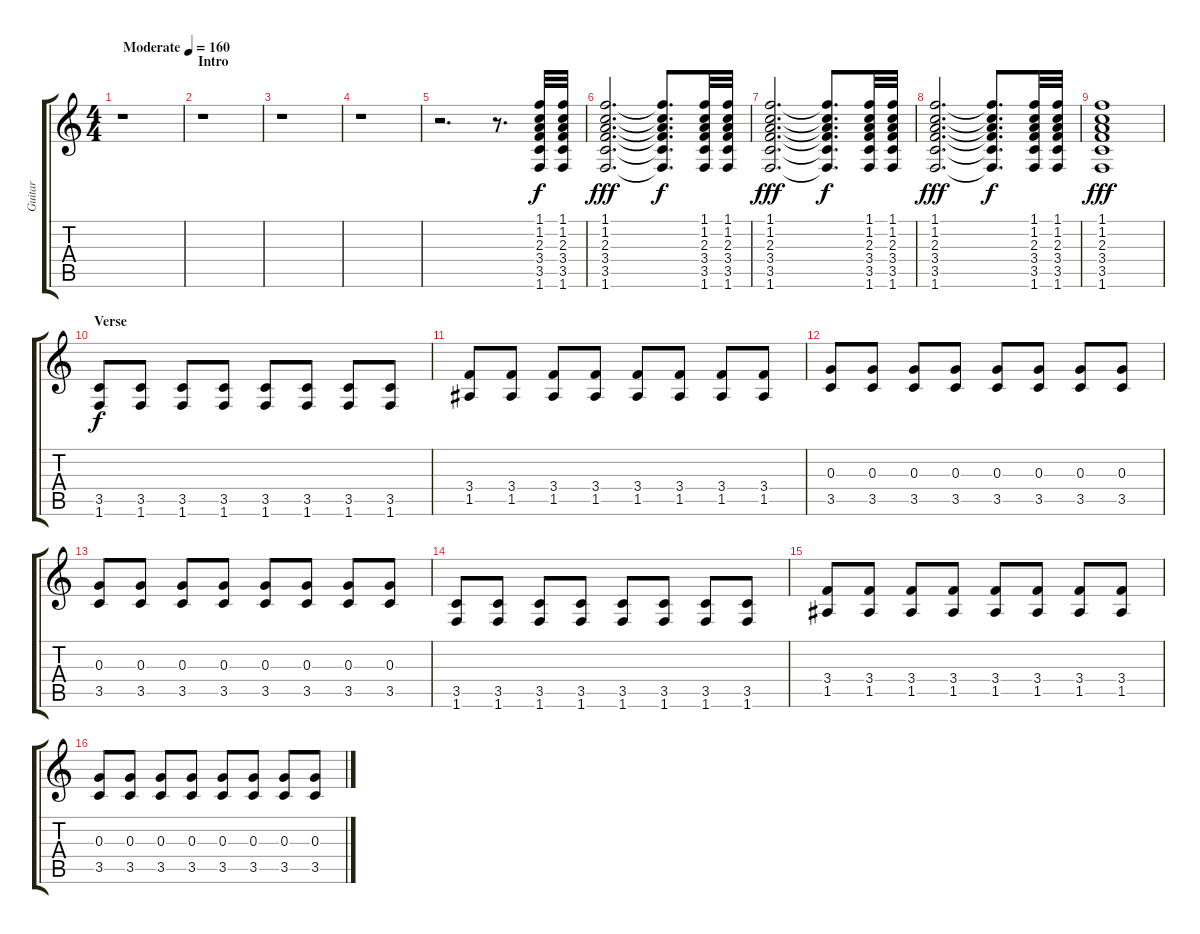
\track ("Guitar" "Guitar") {instrument electricguitarclean}
\staff {score tabs}
\tuning (E4 B3 G3 D3 A2 E2) {hide}
\ts (4 4)
\tempo (160 "Moderate")
\clef g2
\ks c
r.1{dy f instrument electricguitarclean} |
\section ("" "Intro")
r.1 |
r.1 |
r.1 |
r.2{d} r.8{d} (1.1 1.2 2.3 3.4 3.5 1.6).32 (1.1 1.2 2.3 3.4 3.5 1.6).32 |
(1.1 1.2 2.3 3.4 3.5 1.6).2{d dy fff} (1.1{t} 1.2{t} 2.3{t} 3.4{t} 3.5{t} 1.6{t}).8{d dy f} (1.1 1.2 2.3 3.4 3.5 1.6).32 (1.1 1.2 2.3 3.4 3.5 1.6).32 |
(1.1 1.2 2.3 3.4 3.5 1.6).2{d dy fff} (1.1{t} 1.2{t} 2.3{t} 3.4{t} 3.5{t} 1.6{t}).8{d dy f} (1.1 1.2 2.3 3.4 3.5 1.6).32 (1.1 1.2 2.3 3.4 3.5 1.6).32 |
(1.1 1.2 2.3 3.4 3.5 1.6).2{d dy fff} (1.1{t} 1.2{t} 2.3{t} 3.4{t} 3.5{t} 1.6{t}).8{d dy f} (1.1 1.2 2.3 3.4 3.5 1.6).32 (1.1 1.2 2.3 3.4 3.5 1.6).32 |
(1.1 1.2 2.3 3.4 3.5 1.6).1{dy fff} |
\section ("" "Verse")
(3.5 1.6).8{dy f} (3.5 1.6).8 (3.5 1.6).8 (3.5 1.6).8 (3.5 1.6).8 (3.5 1.6).8 (3.5 1.6).8 (3.5 1.6).8 |
(3.4 1.5).8 (3.4 1.5).8 (3.4 1.5).8 (3.4 1.5).8 (3.4 1.5).8 (3.4 1.5).8 (3.4 1.5).8 (3.4 1.5).8 |
(0.3 3.5).8 (0.3 3.5).8 (0.3 3.5).8 (0.3 3.5).8 (0.3 3.5).8 (0.3 3.5).8 (0.3 3.5).8 (0.3 3.5).8 |
(0.3 3.5).8 (0.3 3.5).8 (0.3 3.5).8 (0.3 3.5).8 (0.3 3.5).8 (0.3 3.5).8 (0.3 3.5).8 (0.3 3.5).8 |
(3.5 1.6).8 (3.5 1.6).8 (3.5 1.6).8 (3.5 1.6).8 (3.5 1.6).8 (3.5 1.6).8 (3.5 1.6).8 (3.5 1.6).8 |
(3.4 1.5).8 (3.4 1.5).8 (3.4 1.5).8 (3.4 1.5).8 (3.4 1.5).8 (3.4 1.5).8 (3.4 1.5).8 (3.4 1.5).8 |
(0.3 3.5).8 (0.3 3.5).8 (0.3 3.5).8 (0.3 3.5).8 (0.3 3.5).8 (0.3 3.5).8 (0.3 3.5).8 (0.3 3.5).8
